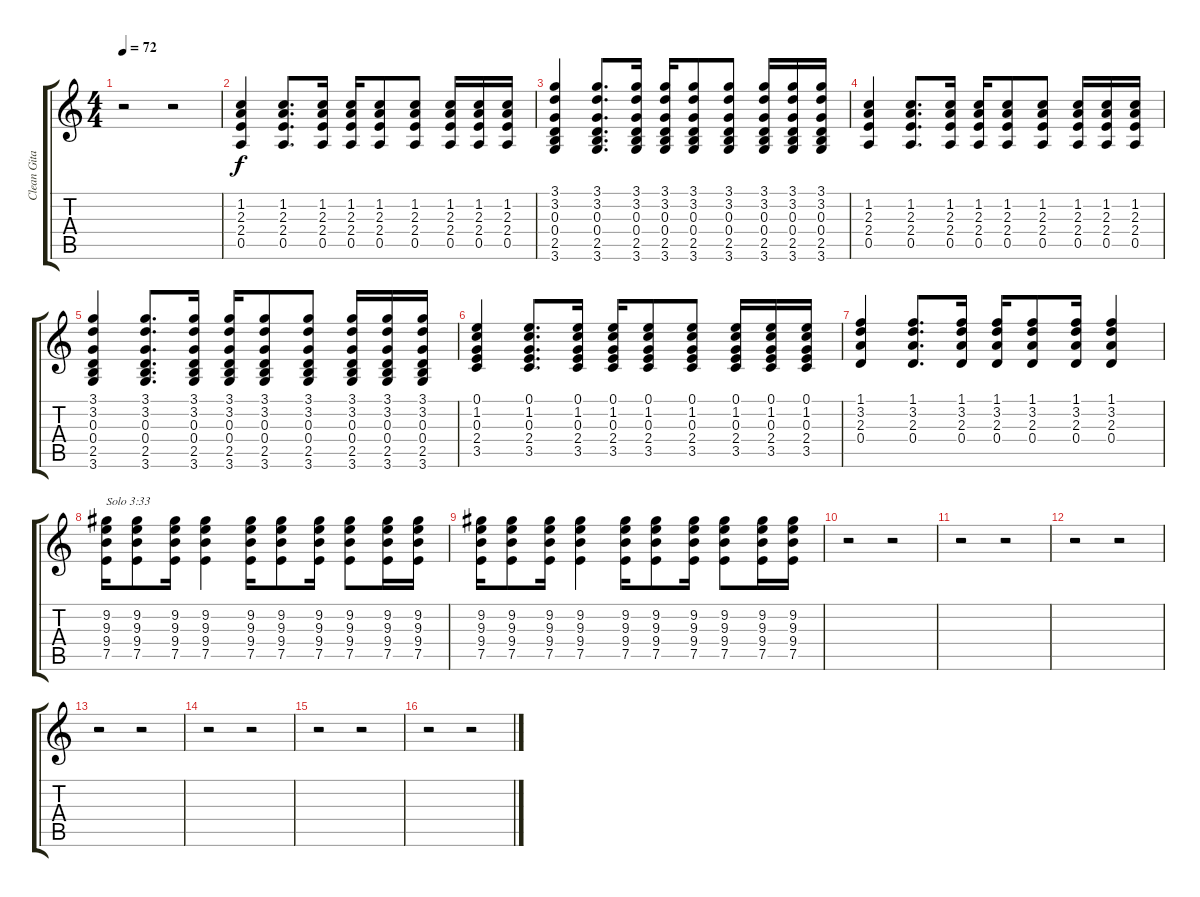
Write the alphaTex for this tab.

\track ("Clean Gitarr" "Clean Gita") {instrument electricguitarclean}
\staff {score tabs}
\tuning (E4 B3 G3 D3 A2 E2) {hide}
\ts (4 4)
\tempo 72
\clef g2
\ks c
r.2{dy f} r.2 |
(1.2 2.3 2.4 0.5).4 (1.2 2.3 2.4 0.5).8{d} (1.2 2.3 2.4 0.5).16 (1.2 2.3 2.4 0.5).16 (1.2 2.3 2.4 0.5).8 (1.2 2.3 2.4 0.5).8 (1.2 2.3 2.4 0.5).16 (1.2 2.3 2.4 0.5).16 (1.2 2.3 2.4 0.5).16 |
(3.1 3.2 0.3 0.4 2.5 3.6).4 (3.1 3.2 0.3 0.4 2.5 3.6).8{d} (3.1 3.2 0.3 0.4 2.5 3.6).16 (3.1 3.2 0.3 0.4 2.5 3.6).16 (3.1 3.2 0.3 0.4 2.5 3.6).8 (3.1 3.2 0.3 0.4 2.5 3.6).8 (3.1 3.2 0.3 0.4 2.5 3.6).16 (3.1 3.2 0.3 0.4 2.5 3.6).16 (3.1 3.2 0.3 0.4 2.5 3.6).16 |
(1.2 2.3 2.4 0.5).4 (1.2 2.3 2.4 0.5).8{d} (1.2 2.3 2.4 0.5).16 (1.2 2.3 2.4 0.5).16 (1.2 2.3 2.4 0.5).8 (1.2 2.3 2.4 0.5).8 (1.2 2.3 2.4 0.5).16 (1.2 2.3 2.4 0.5).16 (1.2 2.3 2.4 0.5).16 |
(3.1 3.2 0.3 0.4 2.5 3.6).4 (3.1 3.2 0.3 0.4 2.5 3.6).8{d} (3.1 3.2 0.3 0.4 2.5 3.6).16 (3.1 3.2 0.3 0.4 2.5 3.6).16 (3.1 3.2 0.3 0.4 2.5 3.6).8 (3.1 3.2 0.3 0.4 2.5 3.6).8 (3.1 3.2 0.3 0.4 2.5 3.6).16 (3.1 3.2 0.3 0.4 2.5 3.6).16 (3.1 3.2 0.3 0.4 2.5 3.6).16 |
(0.1 1.2 0.3 2.4 3.5).4 (0.1 1.2 0.3 2.4 3.5).8{d} (0.1 1.2 0.3 2.4 3.5).16 (0.1 1.2 0.3 2.4 3.5).16 (0.1 1.2 0.3 2.4 3.5).8 (0.1 1.2 0.3 2.4 3.5).8 (0.1 1.2 0.3 2.4 3.5).16 (0.1 1.2 0.3 2.4 3.5).16 (0.1 1.2 0.3 2.4 3.5).16 |
(1.1 3.2 2.3 0.4).4 (1.1 3.2 2.3 0.4).8{d} (1.1 3.2 2.3 0.4).16 (1.1 3.2 2.3 0.4).16 (1.1 3.2 2.3 0.4).8 (1.1 3.2 2.3 0.4).16 (1.1 3.2 2.3 0.4).4 |
(9.2 9.3 9.4 7.5).16{txt "Solo 3:33"} (9.2 9.3 9.4 7.5).8 (9.2 9.3 9.4 7.5).16 (9.2 9.3 9.4 7.5).4 (9.2 9.3 9.4 7.5).16 (9.2 9.3 9.4 7.5).8 (9.2 9.3 9.4 7.5).16 (9.2 9.3 9.4 7.5).8 (9.2 9.3 9.4 7.5).16 (9.2 9.3 9.4 7.5).16 |
(9.2 9.3 9.4 7.5).16 (9.2 9.3 9.4 7.5).8 (9.2 9.3 9.4 7.5).16 (9.2 9.3 9.4 7.5).4 (9.2 9.3 9.4 7.5).16 (9.2 9.3 9.4 7.5).8 (9.2 9.3 9.4 7.5).16 (9.2 9.3 9.4 7.5).8 (9.2 9.3 9.4 7.5).16 (9.2 9.3 9.4 7.5).16 |
r.2 r.2 |
r.2 r.2 |
r.2 r.2 |
r.2 r.2 |
r.2 r.2 |
r.2 r.2 |
r.2 r.2
